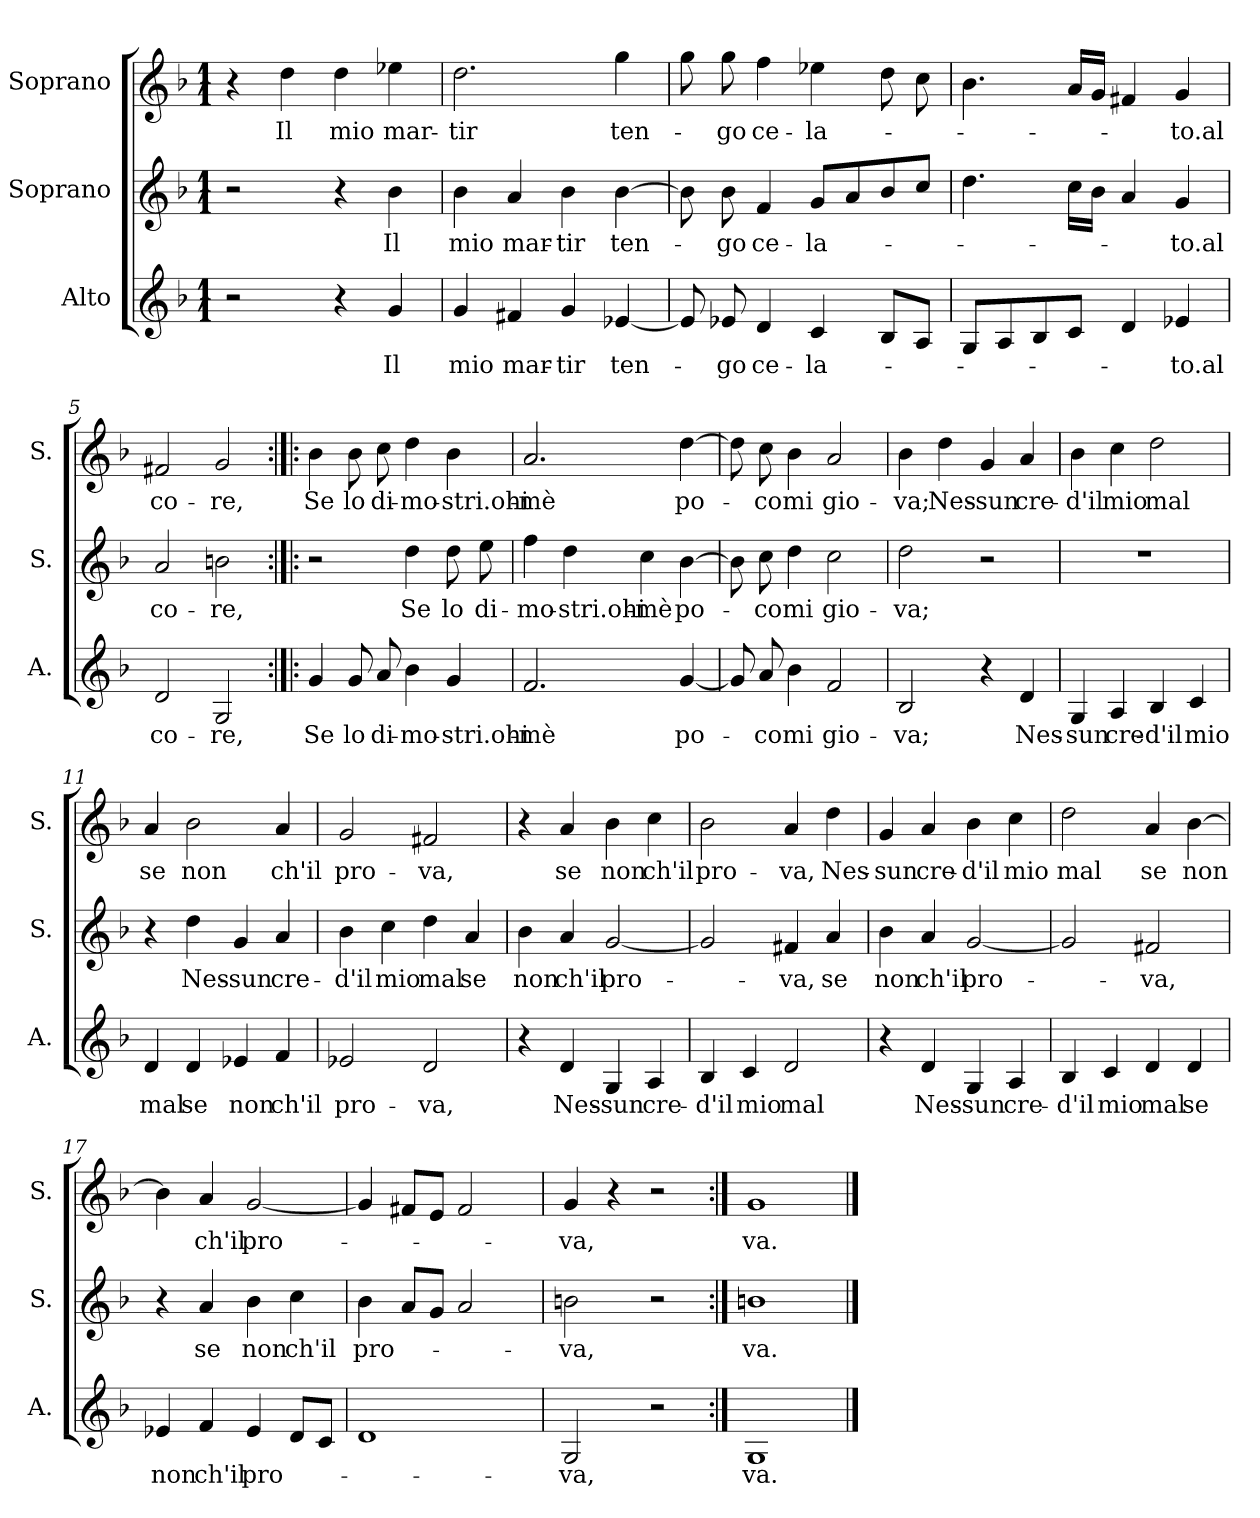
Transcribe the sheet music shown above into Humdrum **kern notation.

**kern	**text	**kern	**text	**kern	**text
*part3	*part3	*part2	*part2	*part1	*part1
*staff3	*staff3	*staff2	*staff2	*staff1	*staff1
*I"Alto	*	*I"Soprano	*	*I"Soprano	*
*I'A.	*	*I'S.	*	*I'S.	*
*clefG2	*	*clefG2	*	*clefG2	*
*k[b-]	*	*k[b-]	*	*k[b-]	*
*M1/1	*	*M1/1	*	*M1/1	*
=1	=1	=1	=1	=1	=1
2r	.	2r	.	4r	.
.	.	.	.	4dd\	Il
4r	.	4r	.	4dd\	mio
4g/	Il	4b-\	Il	4ee-X\	mar-
=2	=2	=2	=2	=2	=2
4g/	mio	4b-\	mio	2.dd\	-tir
4f#X/	mar-	4a/	mar-	.	.
4g/	-tir	4b-\	-tir	.	.
[4e-X/	ten-	[4b-\	ten-	4gg\	ten-
=3	=3	=3	=3	=3	=3
8e-/]	.	8b-\]	.	8gg\	.
8e-X/	-go	8b-\	-go	8gg\	-go
4d/	ce-	4f/	ce-	4ff\	ce-
4c/	-la-	8g/L	-la-	4ee-X\	-la-
.	.	8a/	.	.	.
8B-/L	.	8b-/	.	8dd\	.
8A/J	.	8cc/J	.	8cc\	.
=4	=4	=4	=4	=4	=4
8G/L	.	4.dd\	.	4.b-\	.
8A/	.	.	.	.	.
8B-/	.	.	.	.	.
8c/J	.	16cc\LL	.	16a/LL	.
.	.	16b-\JJ	.	16g/JJ	.
4d/	.	4a/	.	4f#X/	.
4e-X/	-to.al	4g/	-to.al	4g/	-to.al
=5	=5	=5	=5	=5	=5
2d/	co-	2a/	co-	2f#X/	co-
2G/	-re,	2bn\	-re,	2g/	-re,
=6:|!|:	=6:|!|:	=6:|!|:	=6:|!|:	=6:|!|:	=6:|!|:
4g/	Se	2r	.	4b-\	Se
8g/	lo	.	.	8b-\	lo
8a/	di-	.	.	8cc\	di-
4b-\	-mo-	4dd\	Se	4dd\	-mo-
4g/	-stri.ohi-	8dd\	lo	4b-\	-stri.ohi-
.	.	8ee\	di-	.	.
!!LO:LB:g=z
=7	=7	=7	=7	=7	=7
2.f/	-mè	4ff\	-mo-	2.a/	-mè
.	.	4dd\	-stri.ohi-	.	.
.	.	4cc\	-mè	.	.
[4g/	po-	[4b-\	po-	[4dd\	po-
=8	=8	=8	=8	=8	=8
8g/]	.	8b-\]	.	8dd\]	.
8a/	-co	8cc\	-co	8cc\	-co
4b-\	mi	4dd\	mi	4b-\	mi
2f/	gio-	2cc\	gio-	2a/	gio-
=9	=9	=9	=9	=9	=9
2B-/	-va;	2dd\	-va;	4b-\	-va;
.	.	.	.	4dd\	Nes-
4r	.	2r	.	4g/	-sun
4d/	Nes-	.	.	4a/	cre-
=10	=10	=10	=10	=10	=10
4G/	-sun	1r	.	4b-\	-d'il
4A/	cre-	.	.	4cc\	mio
4B-/	-d'il	.	.	2dd\	mal
4c/	mio	.	.	.	.
=11	=11	=11	=11	=11	=11
4d/	mal	4r	.	4a/	se
4d/	se	4dd\	Nes-	2b-\	non
4e-X/	non	4g/	-sun	.	.
4f/	ch'il	4a/	cre-	4a/	ch'il
=12	=12	=12	=12	=12	=12
2e-X/	pro-	4b-\	-d'il	2g/	pro-
.	.	4cc\	mio	.	.
2d/	-va,	4dd\	mal	2f#X/	-va,
.	.	4a/	se	.	.
=13	=13	=13	=13	=13	=13
4r	.	4b-\	non	4r	.
4d/	Nes-	4a/	ch'il	4a/	se
4G/	-sun	[2g/	pro-	4b-\	non
4A/	cre-	.	.	4cc\	ch'il
!!LO:LB:g=z
=14	=14	=14	=14	=14	=14
4B-/	-d'il	2g/]	.	2b-\	pro-
4c/	mio	.	.	.	.
2d/	mal	4f#X/	-va,	4a/	-va,
.	.	4a/	se	4dd\	Nes-
=15	=15	=15	=15	=15	=15
4r	.	4b-\	non	4g/	-sun
4d/	Nes-	4a/	ch'il	4a/	cre-
4G/	-sun	[2g/	pro-	4b-\	-d'il
4A/	cre-	.	.	4cc\	mio
=16	=16	=16	=16	=16	=16
4B-/	-d'il	2g/]	.	2dd\	mal
4c/	mio	.	.	.	.
4d/	mal	2f#X/	-va,	4a/	se
4d/	se	.	.	[4b-\	non
=17	=17	=17	=17	=17	=17
4e-X/	non	4r	.	4b-\]	.
4f/	ch'il	4a/	se	4a/	ch'il
4e-/	pro-	4b-\	non	[2g/	pro-
8d/L	.	4cc\	ch'il	.	.
8c/J	.	.	.	.	.
=18	=18	=18	=18	=18	=18
1d	.	4b-\	pro-	4g/]	.
.	.	8a/L	.	8f#X/L	.
.	.	8g/J	.	8e/J	.
.	.	2a/	.	2f#/	.
=19	=19	=19	=19	=19	=19
2G/	-va,	2bn\	-va,	4g/	-va,
.	.	.	.	4r	.
2r	.	2r	.	2r	.
=20:|!	=20:|!	=20:|!	=20:|!	=20:|!	=20:|!
1G	va.	1bn	va.	1g	va.
==	==	==	==	==	==
*-	*-	*-	*-	*-	*-
